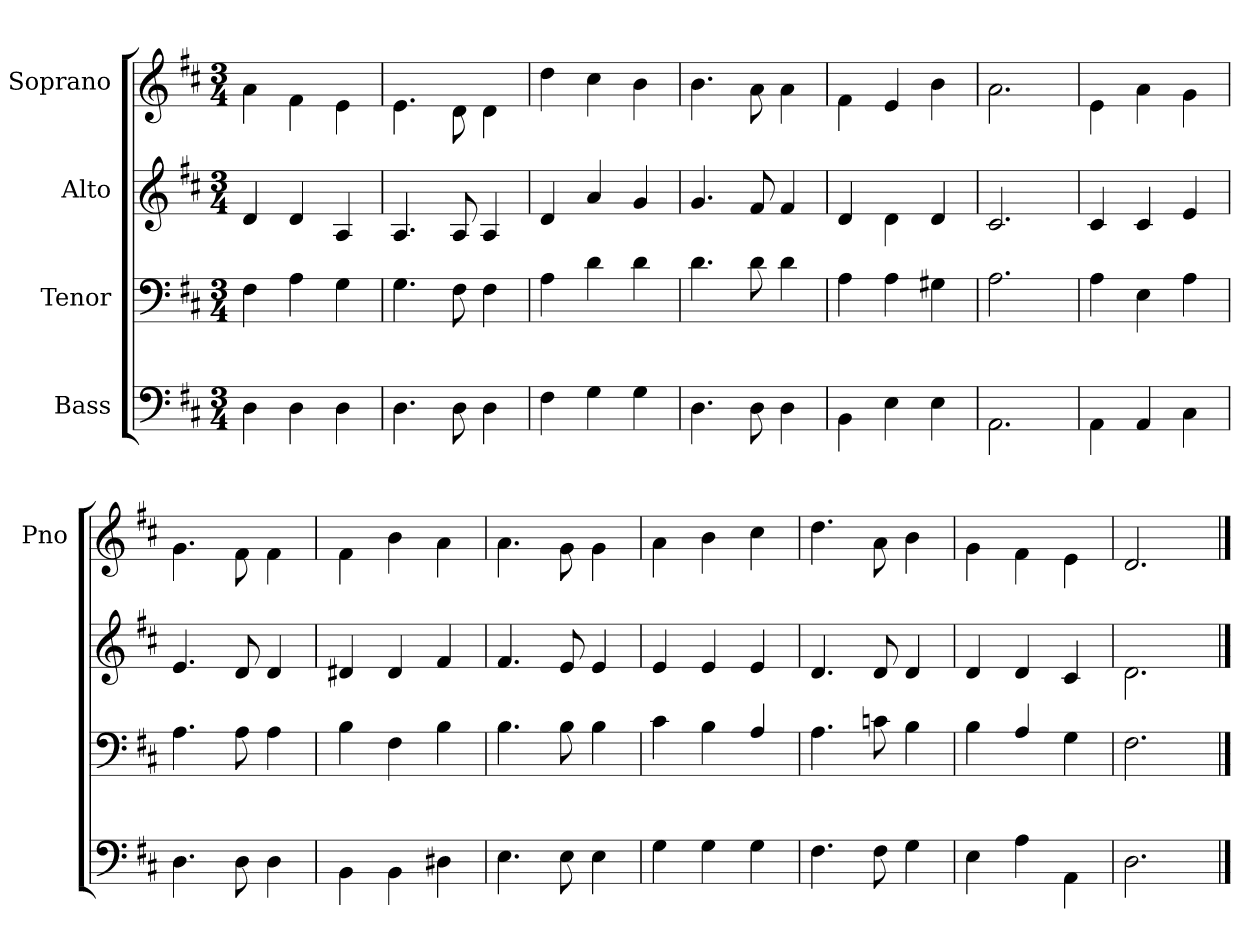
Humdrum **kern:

**kern	**kern	**kern	**kern
*part4	*part3	*part2	*part1
*staff4	*staff3	*staff2	*staff1
*I"Bass	*I"Tenor	*I"Alto	*I"Soprano
*	*	*	*I'Pno
*clefF4	*clefF4	*clefG2	*clefG2
*k[f#c#]	*k[f#c#]	*k[f#c#]	*k[f#c#]
*D:	*D:	*D:	*D:
*M3/4	*M3/4	*M3/4	*M3/4
=	=	=	=
4D\	4F#\	4d/	4a\
4D\	4A\	4d/	4f#\
4D\	4G\	4A/	4e\
=	=	=	=
4.D\	4.G\	4.A/	4.e\
8D\	8F#\	8A/	8d\
4D\	4F#\	4A/	4d\
=	=	=	=
4F#\	4A\	4d/	4dd\
4G\	4d\	4a/	4cc#\
4G\	4d\	4g/	4b\
=	=	=	=
4.D\	4.d\	4.g/	4.b\
8D\	8d\	8f#/	8a\
4D\	4d\	4f#/	4a\
=	=	=	=
4BB\	4A\	4d/	4f#\
4E\	4A\	4d\	4e/
4E\	4G#X\	4d/	4b\
=	=	=	=
2.AA\	2.A\	2.c#/	2.a\
=	=	=	=
4AA\	4A\	4c#/	4e\
4AA/	4E\	4c#/	4a\
4C#\	4A\	4e/	4g\
=	=	=	=
4.D\	4.A\	4.e/	4.g\
8D\	8A\	8d/	8f#\
4D\	4A\	4d/	4f#\
=	=	=	=
4BB\	4B\	4d#X/	4f#\
4BB\	4F#\	4d#/	4b\
4D#X\	4B\	4f#/	4a\
=	=	=	=
4.E\	4.B\	4.f#/	4.a\
8E\	8B\	8e/	8g\
4E\	4B\	4e/	4g\
=	=	=	=
4G\	4c#\	4e/	4a\
4G\	4B\	4e/	4b\
4G\	4A/	4e/	4cc#\
=	=	=	=
4.F#\	4.A\	4.d/	4.dd\
8F#\	8cn\	8d/	8a\
4G\	4B\	4d/	4b\
=	=	=	=
4E\	4B\	4d/	4g\
4A\	4A/	4d/	4f#\
4AA\	4G\	4c#/	4e\
=	=	=	=
2.D\	2.F#\	2.d\	2.d/
==	==	==	==
*-	*-	*-	*-
